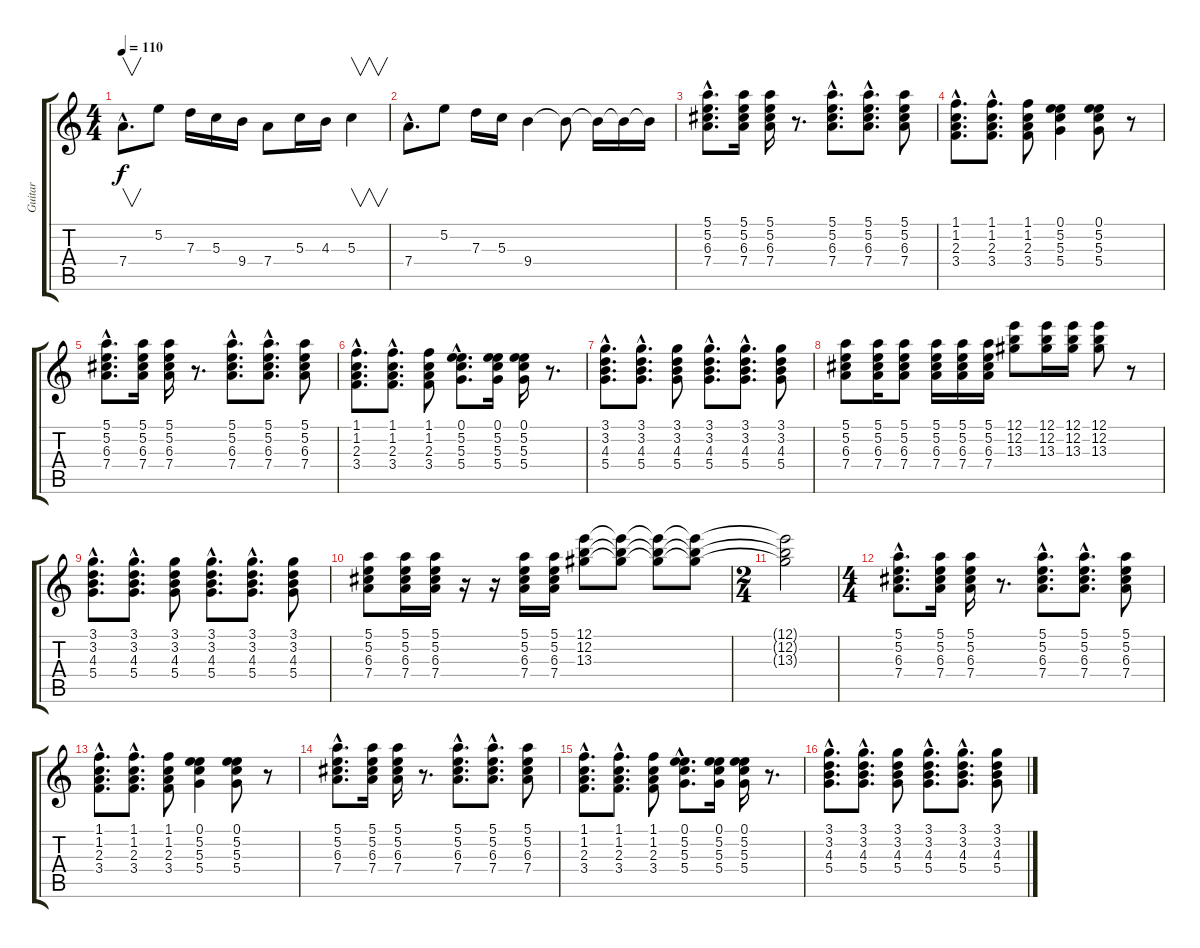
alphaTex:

\track ("Guitar" "Guitar") {instrument electricguitarclean}
\staff {score tabs}
\tuning (E4 B3 G3 D3 A2 E2) {hide}
\ts (4 4)
\tempo 110
\clef g2
\ks c
7.4{hac}.8{v d dy f volume 16} 5.2.8 7.3.16 5.3.16 9.4.16 7.4.8 5.3.16 4.3.16 5.3.4{v} |
7.4{hac}.8{d} 5.2.8 7.3.16 5.3.16 9.4.4 9.4{t}.8 9.4{t}.16 9.4{t}.16 9.4{t}.16 |
(5.1{hac} 5.2{hac} 6.3{hac} 7.4{hac}).8{d volume 10} (5.1 5.2 6.3 7.4).16 (5.1 5.2 6.3 7.4).16 r.8{d} (5.1{hac} 5.2{hac} 6.3{hac} 7.4{hac}).8{d} (5.1{hac} 5.2{hac} 6.3{hac} 7.4{hac}).8{d} (5.1 5.2 6.3 7.4).8 |
(1.1{hac} 1.2{hac} 2.3{hac} 3.4{hac}).8{d} (1.1{hac} 1.2{hac} 2.3{hac} 3.4{hac}).8{d} (1.1 1.2 2.3 3.4).8 (0.1 5.2 5.3 5.4).4 (0.1 5.2 5.3 5.4).8 r.8 |
(5.1{hac} 5.2{hac} 6.3{hac} 7.4{hac}).8{d} (5.1 5.2 6.3 7.4).16 (5.1 5.2 6.3 7.4).16 r.8{d} (5.1{hac} 5.2{hac} 6.3{hac} 7.4{hac}).8{d} (5.1{hac} 5.2{hac} 6.3{hac} 7.4{hac}).8{d} (5.1 5.2 6.3 7.4).8 |
(1.1{hac} 1.2{hac} 2.3{hac} 3.4{hac}).8{d} (1.1{hac} 1.2{hac} 2.3{hac} 3.4{hac}).8{d} (1.1 1.2 2.3 3.4).8 (0.1{hac} 5.2{hac} 5.3{hac} 5.4{hac}).8{d} (0.1 5.2 5.3 5.4).16 (0.1 5.2 5.3 5.4).16 r.8{d} |
(3.1{hac} 3.2{hac} 4.3{hac} 5.4{hac}).8{d} (3.1{hac} 3.2{hac} 4.3{hac} 5.4{hac}).8{d} (3.1 3.2 4.3 5.4).8 (3.1{hac} 3.2{hac} 4.3{hac} 5.4{hac}).8{d} (3.1{hac} 3.2{hac} 4.3{hac} 5.4{hac}).8{d} (3.1 3.2 4.3 5.4).8 |
(5.1 5.2 6.3 7.4).8 (5.1 5.2 6.3 7.4).16 (5.1 5.2 6.3 7.4).8 (5.1 5.2 6.3 7.4).16 (5.1 5.2 6.3 7.4).16 (5.1 5.2 6.3 7.4).16 (12.1 12.2 13.3).8 (12.1 12.2 13.3).16 (12.1 12.2 13.3).16 (12.1 12.2 13.3).8 r.8 |
(3.1{hac} 3.2{hac} 4.3{hac} 5.4{hac}).8{d} (3.1{hac} 3.2{hac} 4.3{hac} 5.4{hac}).8{d} (3.1 3.2 4.3 5.4).8 (3.1{hac} 3.2{hac} 4.3{hac} 5.4{hac}).8{d} (3.1{hac} 3.2{hac} 4.3{hac} 5.4{hac}).8{d} (3.1 3.2 4.3 5.4).8 |
(5.1 5.2 6.3 7.4).8 (5.1 5.2 6.3 7.4).16 (5.1 5.2 6.3 7.4).16 r.16 r.16 (5.1 5.2 6.3 7.4).16 (5.1 5.2 6.3 7.4).16 (12.1 12.2 13.3).8 (12.1{t} 12.2{t} 13.3{t}).8 (12.1{t} 12.2{t} 13.3{t}).8 (12.1{t} 12.2{t} 13.3{t}).8 |
\ts (2 4)
(12.1{t} 12.2{t} 13.3{t}).2 |
\ts (4 4)
(5.1{hac} 5.2{hac} 6.3{hac} 7.4{hac}).8{d} (5.1 5.2 6.3 7.4).16 (5.1 5.2 6.3 7.4).16 r.8{d} (5.1{hac} 5.2{hac} 6.3{hac} 7.4{hac}).8{d} (5.1{hac} 5.2{hac} 6.3{hac} 7.4{hac}).8{d} (5.1 5.2 6.3 7.4).8 |
(1.1{hac} 1.2{hac} 2.3{hac} 3.4{hac}).8{d} (1.1{hac} 1.2{hac} 2.3{hac} 3.4{hac}).8{d} (1.1 1.2 2.3 3.4).8 (0.1 5.2 5.3 5.4).4 (0.1 5.2 5.3 5.4).8 r.8 |
(5.1{hac} 5.2{hac} 6.3{hac} 7.4{hac}).8{d} (5.1 5.2 6.3 7.4).16 (5.1 5.2 6.3 7.4).16 r.8{d} (5.1{hac} 5.2{hac} 6.3{hac} 7.4{hac}).8{d} (5.1{hac} 5.2{hac} 6.3{hac} 7.4{hac}).8{d} (5.1 5.2 6.3 7.4).8 |
(1.1{hac} 1.2{hac} 2.3{hac} 3.4{hac}).8{d} (1.1{hac} 1.2{hac} 2.3{hac} 3.4{hac}).8{d} (1.1 1.2 2.3 3.4).8 (0.1{hac} 5.2{hac} 5.3{hac} 5.4{hac}).8{d} (0.1 5.2 5.3 5.4).16 (0.1 5.2 5.3 5.4).16 r.8{d} |
(3.1{hac} 3.2{hac} 4.3{hac} 5.4{hac}).8{d} (3.1{hac} 3.2{hac} 4.3{hac} 5.4{hac}).8{d} (3.1 3.2 4.3 5.4).8 (3.1{hac} 3.2{hac} 4.3{hac} 5.4{hac}).8{d} (3.1{hac} 3.2{hac} 4.3{hac} 5.4{hac}).8{d} (3.1 3.2 4.3 5.4).8
